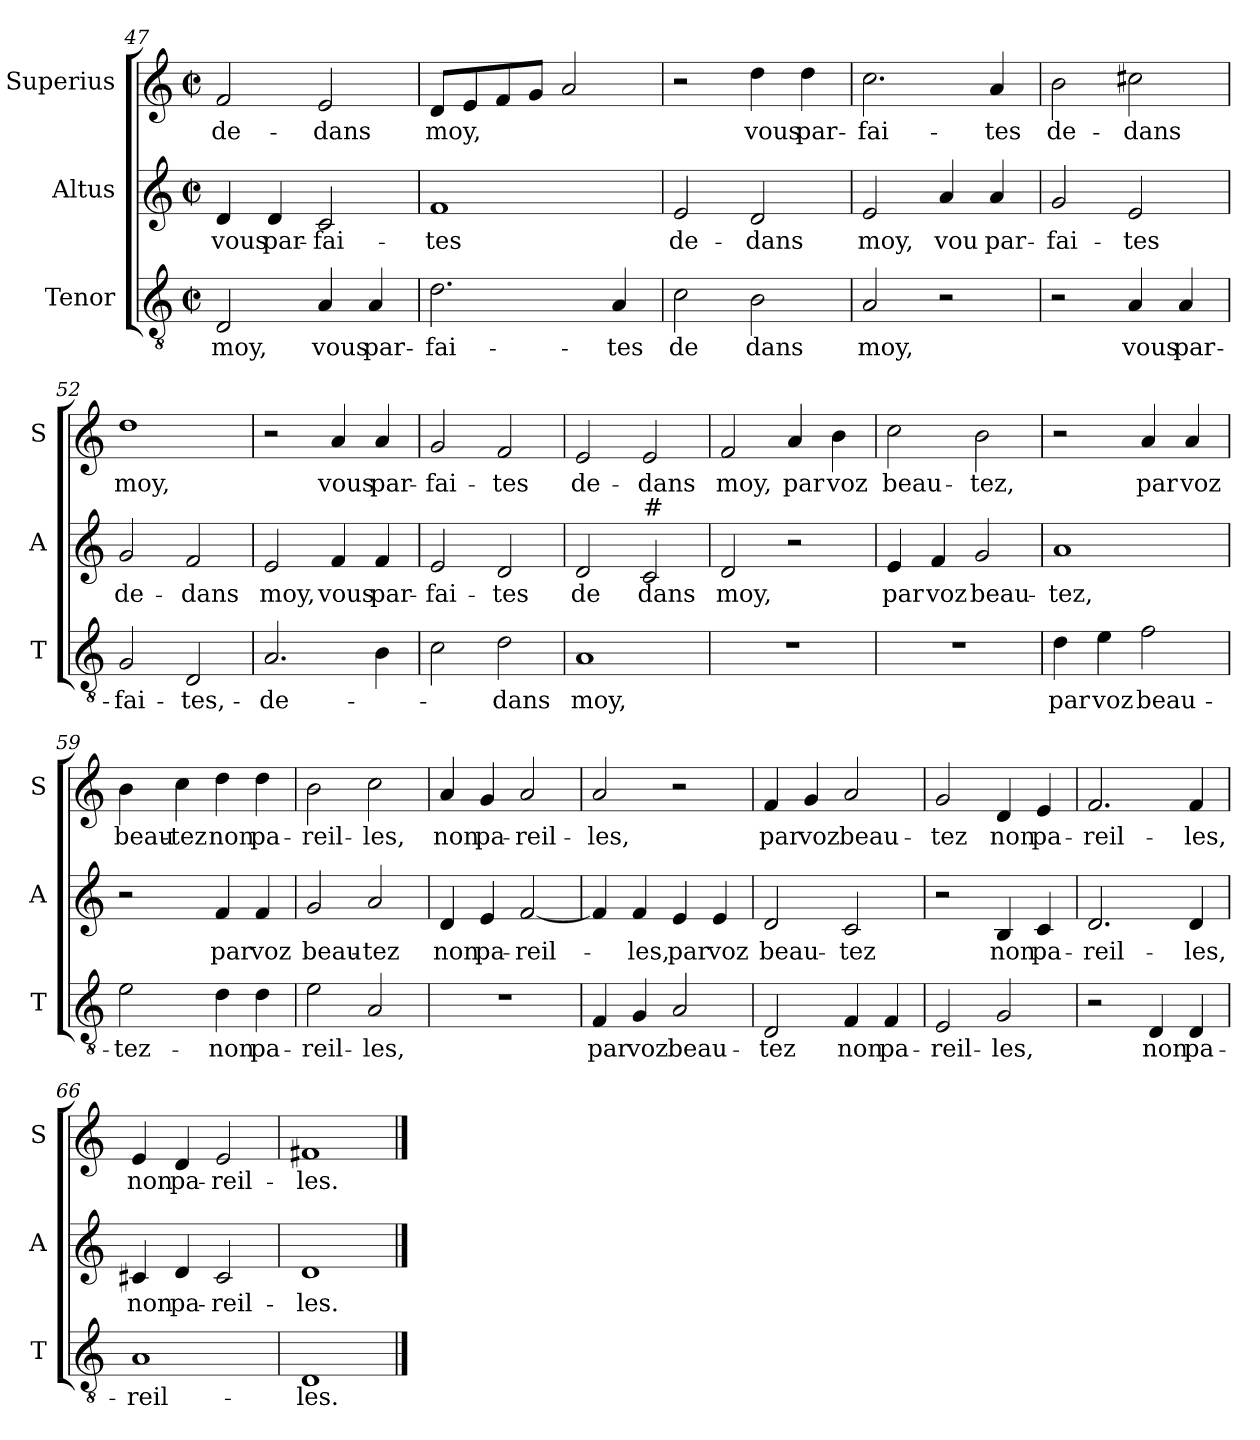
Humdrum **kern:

**kern	**text	**kern	**text	**kern	**text
*part3	*part3	*part2	*part2	*part1	*part1
*staff3	*staff3	*staff2	*staff2	*staff1	*staff1
*I"Tenor	*	*I"Altus	*	*I"Superius	*
*I'T	*	*I'A	*	*I'S	*
*clefGv2	*	*clefG2	*	*clefG2	*
*k[]	*	*k[]	*	*k[]	*
*C:	*	*C:	*	*C:	*
*M2/2	*	*M2/2	*	*M2/2	*
*met(c|)	*	*met(c|)	*	*met(c|)	*
=47	=47	=47	=47	=47	=47
!	!LO:LY:b	!	!LO:LY:b	!	!LO:LY:b
2D/	moy,	4d/	vous	2f/	de-
!	!	!	!LO:LY:b	!	!
.	.	4d/	par-	.	.
!	!LO:LY:b	!	!LO:LY:b	!	!LO:LY:b
4A/	vous	2c/	-fai-	2e/	-dans
!	!LO:LY:b	!	!	!	!
4A/	par-	.	.	.	.
=48	=48	=48	=48	=48	=48
!	!LO:LY:b	!	!LO:LY:b	!	!LO:LY:b
2.d\	-fai-	1f	-tes	8d/L	moy,
.	.	.	.	8e/	.
.	.	.	.	8f/	.
.	.	.	.	8g/J	.
.	.	.	.	2a/	.
!	!LO:LY:b	!	!	!	!
4A/	-tes	.	.	.	.
=49	=49	=49	=49	=49	=49
!	!LO:LY:b	!	!LO:LY:b	!	!
2c\	de	2e/	de-	2r	.
!	!LO:LY:b	!	!LO:LY:b	!	!LO:LY:b
2B\	dans	2d/	-dans	4dd\	vous
!	!	!	!	!	!LO:LY:b
.	.	.	.	4dd\	par-
!!LO:LB:g=z
=50	=50	=50	=50	=50	=50
!	!LO:LY:b	!	!LO:LY:b	!	!LO:LY:b
2A/	moy,	2e/	moy,	2.cc\	-fai-
!	!	!	!LO:LY:b	!	!
2r	.	4a/	vou	.	.
!	!	!	!LO:LY:b	!	!LO:LY:b
.	.	4a/	par-	4a/	-tes
=51	=51	=51	=51	=51	=51
!	!	!	!LO:LY:b	!	!LO:LY:b
2r	.	2g/	-fai-	2b\	de-
!	!LO:LY:b	!	!LO:LY:b	!	!LO:LY:b
4A/	vous	2e/	-tes	2cc#X\	-dans
!	!LO:LY:b	!	!	!	!
4A/	par-	.	.	.	.
=52	=52	=52	=52	=52	=52
!	!LO:LY:b	!	!LO:LY:b	!	!LO:LY:b
2G/	-fai-	2g/	de-	1dd	moy,
!	!LO:LY:b	!	!LO:LY:b	!	!
2D/	-tes,-	2f/	-dans	.	.
=53	=53	=53	=53	=53	=53
!	!LO:LY:b	!	!LO:LY:b	!	!
2.A/	-de-	2e/	moy,	2r	.
!	!	!	!LO:LY:b	!	!LO:LY:b
.	.	4f/	vous	4a/	vous
!	!	!	!LO:LY:b	!	!LO:LY:b
4B\	.	4f/	par-	4a/	par-
=54	=54	=54	=54	=54	=54
!	!	!	!LO:LY:b	!	!LO:LY:b
2c\	.	2e/	-fai-	2g/	-fai-
!	!LO:LY:b	!	!LO:LY:b	!	!LO:LY:b
2d\	-dans	2d/	-tes	2f/	-tes
=55	=55	=55	=55	=55	=55
!	!LO:LY:b	!	!LO:LY:b	!	!LO:LY:b
1A	moy,	2d/	de	2e/	de-
!	!	!LO:TX:a:t=#	!	!	!
!	!	!	!LO:LY:b	!	!LO:LY:b
.	.	2c/	dans	2e/	-dans
!!LO:LB:g=z
=56	=56	=56	=56	=56	=56
!	!	!	!LO:LY:b	!	!LO:LY:b
1r	.	2d/	moy,	2f/	moy,
!	!	!	!	!	!LO:LY:b
.	.	2r	.	4a/	par
!	!	!	!	!	!LO:LY:b
.	.	.	.	4b\	voz
=57	=57	=57	=57	=57	=57
!	!	!	!LO:LY:b	!	!LO:LY:b
1r	.	4e/	par	2cc\	beau-
!	!	!	!LO:LY:b	!	!
.	.	4f/	voz	.	.
!	!	!	!LO:LY:b	!	!LO:LY:b
.	.	2g/	beau-	2b\	-tez,
=58	=58	=58	=58	=58	=58
!	!LO:LY:b	!	!LO:LY:b	!	!
4d\	par	1a	-tez,	2r	.
!	!LO:LY:b	!	!	!	!
4e\	voz	.	.	.	.
!	!LO:LY:b	!	!	!	!LO:LY:b
2f\	beau-	.	.	4a/	par
!	!	!	!	!	!LO:LY:b
.	.	.	.	4a/	voz
=59	=59	=59	=59	=59	=59
!	!LO:LY:b	!	!	!	!LO:LY:b
2e\	-tez-	2r	.	4b\	beau-
!	!	!	!	!	!LO:LY:b
.	.	.	.	4cc\	-tez
!	!LO:LY:b	!	!LO:LY:b	!	!LO:LY:b
4d\	-non	4f/	par	4dd\	non
!	!LO:LY:b	!	!LO:LY:b	!	!LO:LY:b
4d\	pa-	4f/	voz	4dd\	pa-
=60	=60	=60	=60	=60	=60
!	!LO:LY:b	!	!LO:LY:b	!	!LO:LY:b
2e\	-reil-	2g/	beau-	2b\	-reil-
!	!LO:LY:b	!	!LO:LY:b	!	!LO:LY:b
2A/	-les,	2a/	-tez	2cc\	-les,
=61	=61	=61	=61	=61	=61
!	!	!	!LO:LY:b	!	!LO:LY:b
1r	.	4d/	non	4a/	non
!	!	!	!LO:LY:b	!	!LO:LY:b
.	.	4e/	pa-	4g/	pa-
!	!	!	!LO:LY:b	!	!LO:LY:b
.	.	[2f/	-reil-	2a/	-reil-
!!LO:LB:g=z
=62	=62	=62	=62	=62	=62
!	!LO:LY:b	!	!	!	!LO:LY:b
4F/	par	4f/]	.	2a/	-les,
!	!LO:LY:b	!	!LO:LY:b	!	!
4G/	voz	4f/	-les,	.	.
!	!LO:LY:b	!	!LO:LY:b	!	!
2A/	beau-	4e/	par	2r	.
!	!	!	!LO:LY:b	!	!
.	.	4e/	voz	.	.
=63	=63	=63	=63	=63	=63
!	!LO:LY:b	!	!LO:LY:b	!	!LO:LY:b
2D/	-tez	2d/	beau-	4f/	par
!	!	!	!	!	!LO:LY:b
.	.	.	.	4g/	voz
!	!LO:LY:b	!	!LO:LY:b	!	!LO:LY:b
4F/	non	2c/	-tez	2a/	beau-
!	!LO:LY:b	!	!	!	!
4F/	pa-	.	.	.	.
=64	=64	=64	=64	=64	=64
!	!LO:LY:b	!	!	!	!LO:LY:b
2E/	-reil-	2r	.	2g/	-tez
!	!LO:LY:b	!	!LO:LY:b	!	!LO:LY:b
2G/	-les,	4B/	non	4d/	non
!	!	!	!LO:LY:b	!	!LO:LY:b
.	.	4c/	pa-	4e/	pa-
=65	=65	=65	=65	=65	=65
!	!	!	!LO:LY:b	!	!LO:LY:b
2r	.	2.d/	-reil-	2.f/	-reil-
!	!LO:LY:b	!	!	!	!
4D/	non	.	.	.	.
!	!LO:LY:b	!	!LO:LY:b	!	!LO:LY:b
4D/	pa-	4d/	-les,	4f/	-les,
=66	=66	=66	=66	=66	=66
!	!LO:LY:b	!	!LO:LY:b	!	!LO:LY:b
1A	-reil-	4c#X/	non	4e/	non
!	!	!	!LO:LY:b	!	!LO:LY:b
.	.	4d/	pa-	4d/	pa-
!	!	!	!LO:LY:b	!	!LO:LY:b
.	.	2c#/	-reil-	2e/	-reil-
=67	=67	=67	=67	=67	=67
!	!LO:LY:b	!	!LO:LY:b	!	!LO:LY:b
1D	-les.	1d	-les.	1f#X	-les.
==	==	==	==	==	==
*-	*-	*-	*-	*-	*-
